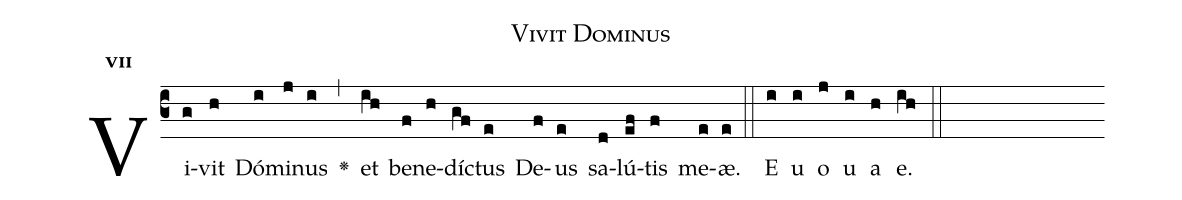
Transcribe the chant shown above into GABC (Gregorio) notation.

name:Vivit Dominus;
office-part:Antiphona;
mode:7;
%%
initial-style: 1;
name: Vivit Dominus;
book: Psalterium currens, p. 32;
occasion: Psalterium Hebdomada I Feria V;
office-part: Officium Lectionis Ant 3;
user-notes: ;
commentary: ;
annotation: 7c;
centering-scheme: english;
fontsize: 12;
font: OFLSortsMillGoudy;
height: 11;
width: 4.5;
%%
(c3)Vi(g)vit(h) Dó(i)mi(j)nus(i) <v>\greheightstar</v>(,) et(ih) be(f)ne(h)dí(gf)ctus(e) De(f)us(e) sa(d)lú(ef)tis(f) me(e)æ.(e) (::)
E(i) u(i) o(j) u(i) a(h) e.(ih) (::)
